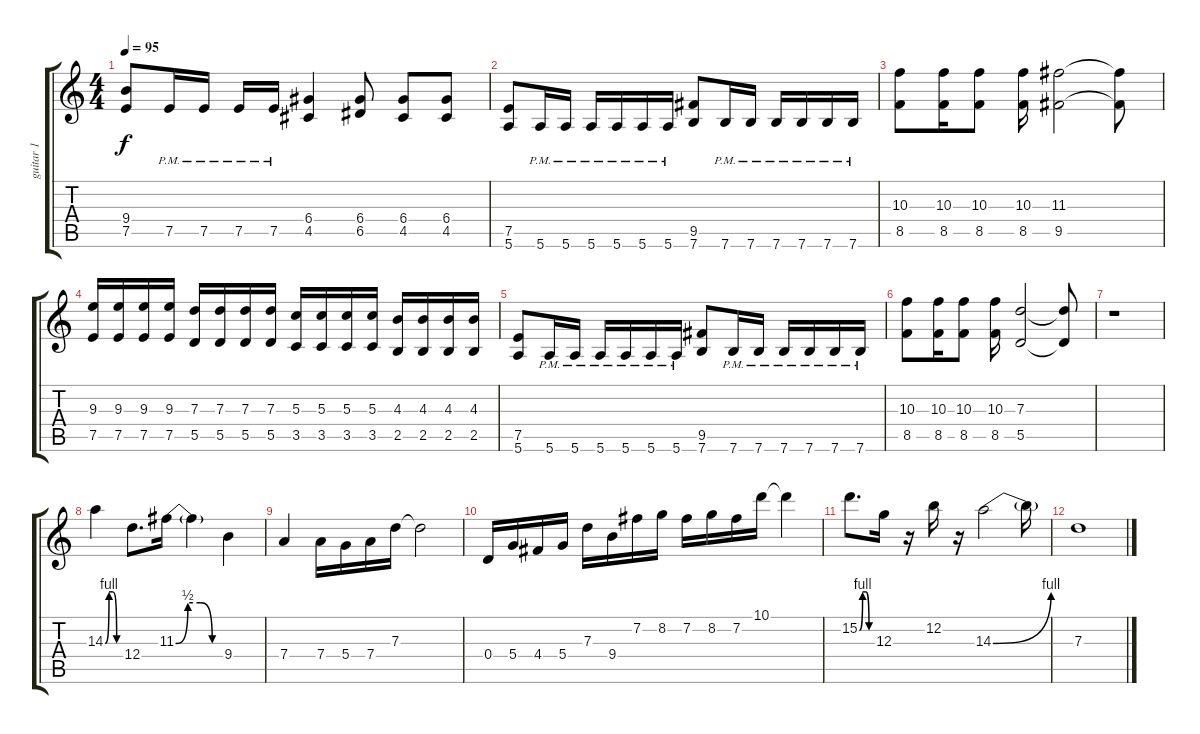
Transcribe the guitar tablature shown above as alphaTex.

\track ("guitar 1" "guitar 1") {instrument electricguitarjazz}
\staff {score tabs}
\tuning (E4 B3 G3 D3 A2 E2) {hide}
\ts (4 4)
\tempo 95
\clef g2
\ks c
(9.4 7.5).8{dy f} 7.5{pm}.16 7.5{pm}.16 7.5{pm}.16 7.5{pm}.16 (6.4 4.5).4 (6.4 6.5).8 (6.4 4.5).8 (6.4 4.5).8 |
(7.5 5.6).8 5.6{pm}.16 5.6{pm}.16 5.6{pm}.16 5.6{pm}.16 5.6{pm}.16 5.6{pm}.16 (9.5 7.6).8 7.6{pm}.16 7.6{pm}.16 7.6{pm}.16 7.6{pm}.16 7.6{pm}.16 7.6{pm}.16 |
(10.3 8.5).8 (10.3 8.5).16 (10.3 8.5).8 (10.3 8.5).16 (11.3 9.5).2 (11.3{t} 9.5{t}).8 |
(9.3 7.5).16 (9.3 7.5).16 (9.3 7.5).16 (9.3 7.5).16 (7.3 5.5).16 (7.3 5.5).16 (7.3 5.5).16 (7.3 5.5).16 (5.3 3.5).16 (5.3 3.5).16 (5.3 3.5).16 (5.3 3.5).16 (4.3 2.5).16 (4.3 2.5).16 (4.3 2.5).16 (4.3 2.5).16 |
(7.5 5.6).8 5.6{pm}.16 5.6{pm}.16 5.6{pm}.16 5.6{pm}.16 5.6{pm}.16 5.6{pm}.16 (9.5 7.6).8 7.6{pm}.16 7.6{pm}.16 7.6{pm}.16 7.6{pm}.16 7.6{pm}.16 7.6{pm}.16 |
(10.3 8.5).8 (10.3 8.5).16 (10.3 8.5).8 (10.3 8.5).16 (7.3 5.5).2 (7.3{t} 5.5{t}).8 |
r.1 |
14.3{be (custom 0 0 15 4 30 4 45 0 60 0)}.4{instrument overdrivenguitar} 12.4.8{d} 11.3{be (custom 0 0 15 2 30 2 45 0 60 0)}.16 11.3{t}.4 9.4.4 |
7.4.4 7.4.16 5.4.16 7.4.16 7.3.16 7.3{t}.2 |
0.4.16 5.4.16 4.4.16 5.4.16 7.3.16 9.4.16 7.2.16 8.2.16 7.2.16 8.2.16 7.2.16 10.1.16 10.1{t}.4 |
15.2{be (custom 0 0 15 4 30 4 45 0 60 0)}.8{d} 12.3.16 r.16 12.2.16 r.16 14.3{be (bend 0 0 60 4)}.2 14.3{t}.16 |
7.3.1
